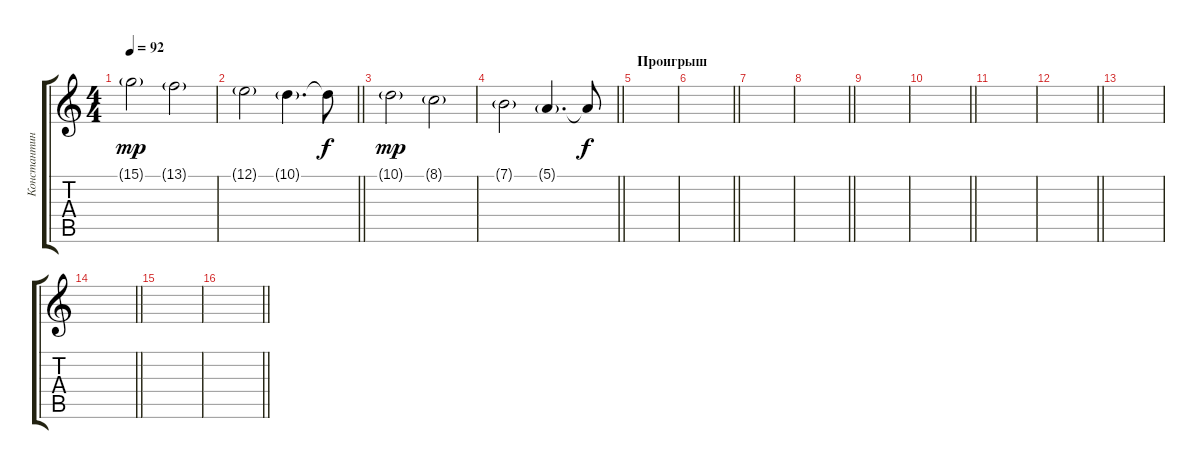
\track ("Константин Бекрев" "Константин") {instrument pad2warm}
\staff {score tabs}
\tuning (E4 B3 G3 D3 A2 E2) {hide}
\ts (4 4)
\tempo 92
\clef g2
\ks c
15.1{g}.2{dy mp} 13.1{g}.2 |
\barLineRight lightlight
12.1{g}.2 10.1{g}.4{d} 10.1{t}.8{dy f} |
10.1{g}.2{dy mp} 8.1{g}.2 |
\barLineRight lightlight
7.1{g}.2 5.1{g}.4{d} 5.1{t}.8{dy f} |
\section ("" "Проигрыш")
|
\barLineRight lightlight
|
|
\barLineRight lightlight
|
|
\barLineRight lightlight
|
|
\barLineRight lightlight
|
\section ("" "")
|
\barLineRight lightlight
|
|
\barLineRight lightlight
